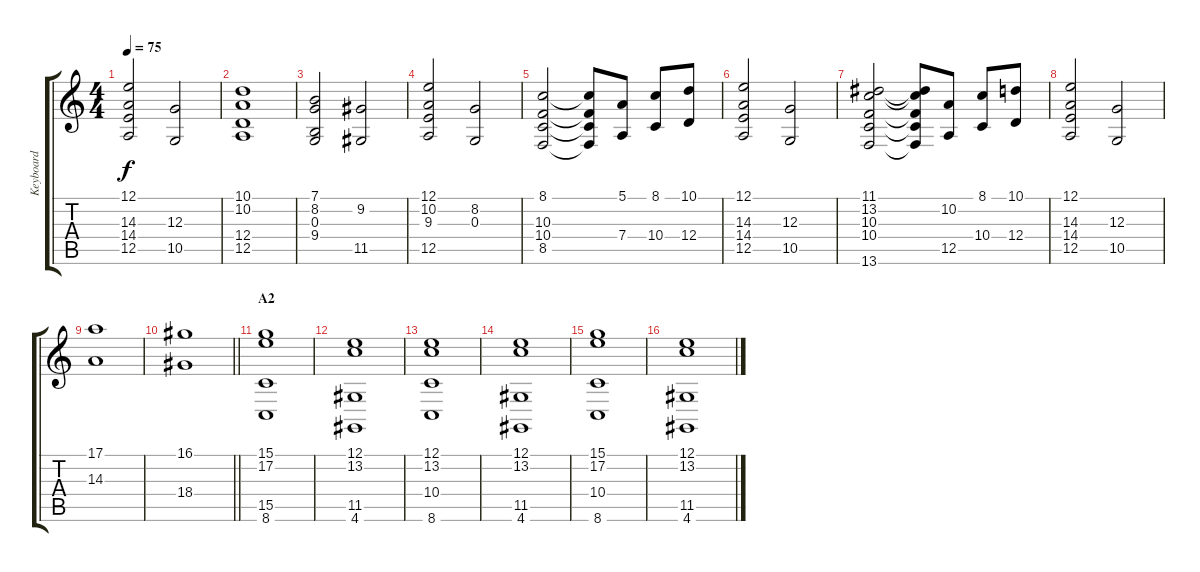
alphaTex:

\track ("Keyboard" "Keyboard") {instrument stringensemble1}
\staff {score tabs}
\tuning (E4 B3 G3 D3 A2 E2) {hide}
\ts (4 4)
\tempo 75
\clef g2
\ks c
(12.1 14.3 14.4 12.5).2{dy f} (12.3 10.5).2 |
(10.1 10.2 12.4 12.5).1 |
(7.1 8.2 0.3 9.4).2 (9.2 11.5).2 |
(12.1 10.2 9.3 12.5).2 (8.2 0.3).2 |
(8.1 10.3 10.4 8.5).2 (8.1{t} 10.3{t} 10.4{t} 8.5{t}).8 (5.1 7.4).8 (8.1 10.4).8 (10.1 12.4).8 |
(12.1 14.3 14.4 12.5).2 (12.3 10.5).2 |
(11.1 13.2 10.3 10.4 13.6).2 (11.1{t} 13.2{t} 10.3{t} 10.4{t} 13.6{t}).8 (10.2 12.5).8 (8.1 10.4).8 (10.1 12.4).8 |
(12.1 14.3 14.4 12.5).2 (12.3 10.5).2 |
(17.1 14.3).1 |
\barLineRight lightlight
(16.1 18.4).1 |
\section ("" "A2")
(15.1 17.2 15.5 8.6).1 |
(12.1 13.2 11.5 4.6).1 |
(12.1 13.2 10.4 8.6).1 |
(12.1 13.2 11.5 4.6).1 |
(15.1 17.2 10.4 8.6).1 |
(12.1 13.2 11.5 4.6).1
